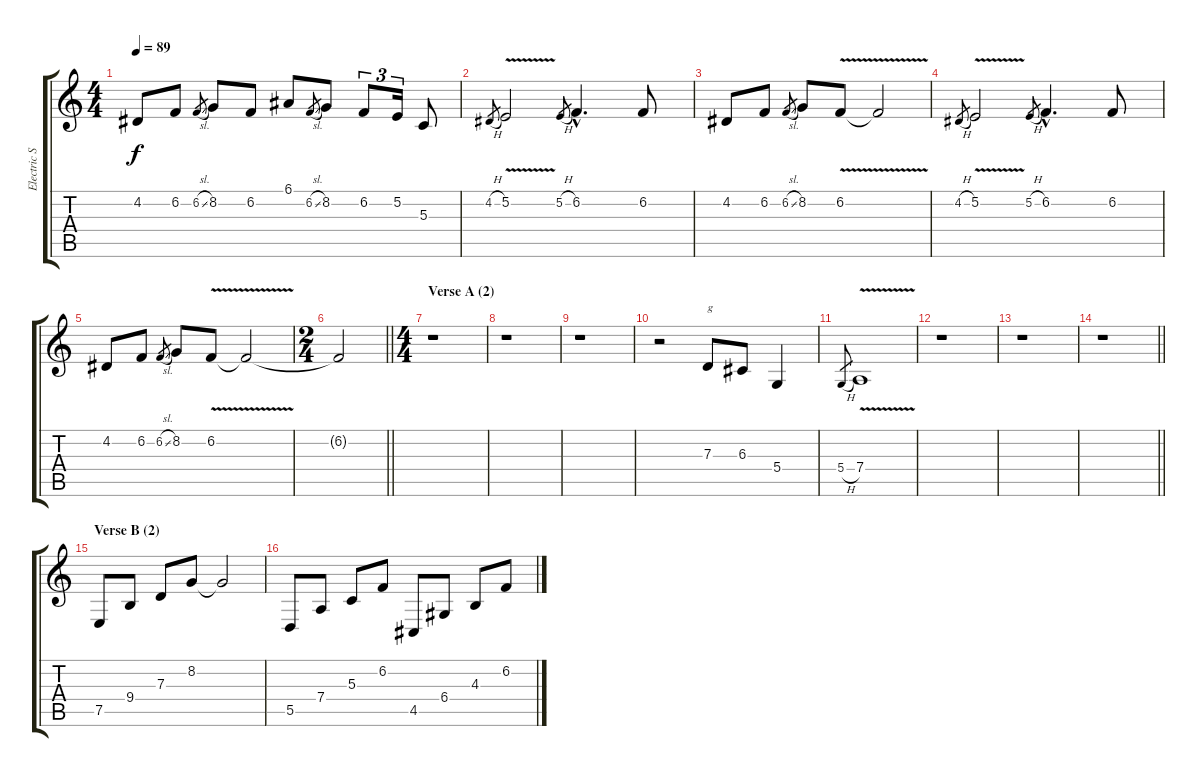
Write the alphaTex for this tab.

\track ("Electric Sitar" "Electric S") {instrument sitar}
\staff {score tabs}
\tuning (E4 B3 G3 D3 A2 E2) {hide}
\ts (4 4)
\tempo 89
\clef g2
\ks c
4.2.8{dy f} 6.2.8 6.2{sl}.8{gr} 8.2.8 6.2.8 6.1.8 6.2{sl}.8{gr} 8.2.8 6.2.8{tu (3 2)} 5.2.16{tu (3 2)} 5.3.8 |
4.2{h}.8{gr} 5.2{v}.2 5.2{h}.8{gr} 6.2{hac}.4{d} 6.2.8 |
4.2.8 6.2.8 6.2{sl}.8{gr} 8.2.8 6.2{v}.8 6.2{t}.2 |
4.2{h}.8{gr} 5.2{v}.2 5.2{h}.8{gr} 6.2{hac}.4{d} 6.2.8 |
4.2.8 6.2.8 6.2{sl}.8{gr} 8.2.8 6.2{v}.8 6.2{t}.2 |
\ts (2 4)
\barLineRight lightlight
6.2{t}.2 |
\ts (4 4)
\section ("" "Verse A (2)")
r.1 |
r.1 |
r.1 |
r.2 7.3.8{txt "g"} 6.3.8 5.4.4 |
5.4{h}.8{gr} 7.4{v}.1 |
r.1 |
r.1 |
\barLineRight lightlight
r.1 |
\section ("" "Verse B (2)")
7.5.8 9.4.8 7.3.8 8.2.8 8.2{t}.2 |
5.5.8 7.4.8 5.3.8 6.2.8 4.5.8 6.4.8 4.3.8 6.2.8
